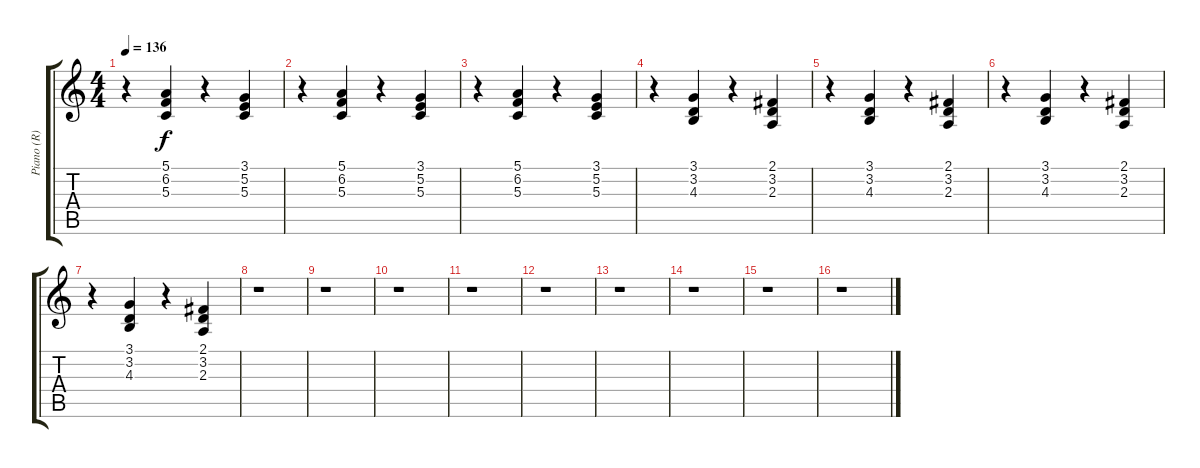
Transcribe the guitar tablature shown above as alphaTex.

\track ("Piano (R)" "Piano (R)") {instrument brightacousticpiano}
\staff {score tabs}
\tuning (E4 B3 G3 D3 A2 E2) {hide}
\ts (4 4)
\tempo 136
\clef g2
\ks c
r.4{dy f} (5.1 6.2 5.3).4 r.4 (3.1 5.2 5.3).4 |
r.4 (5.1 6.2 5.3).4 r.4 (3.1 5.2 5.3).4 |
r.4 (5.1 6.2 5.3).4 r.4 (3.1 5.2 5.3).4 |
r.4 (3.1 3.2 4.3).4 r.4 (2.1 3.2 2.3).4 |
r.4 (3.1 3.2 4.3).4 r.4 (2.1 3.2 2.3).4 |
r.4 (3.1 3.2 4.3).4 r.4 (2.1 3.2 2.3).4 |
r.4 (3.1 3.2 4.3).4 r.4 (2.1 3.2 2.3).4 |
r.1 |
r.1 |
r.1 |
r.1 |
r.1 |
r.1 |
r.1 |
r.1 |
r.1
